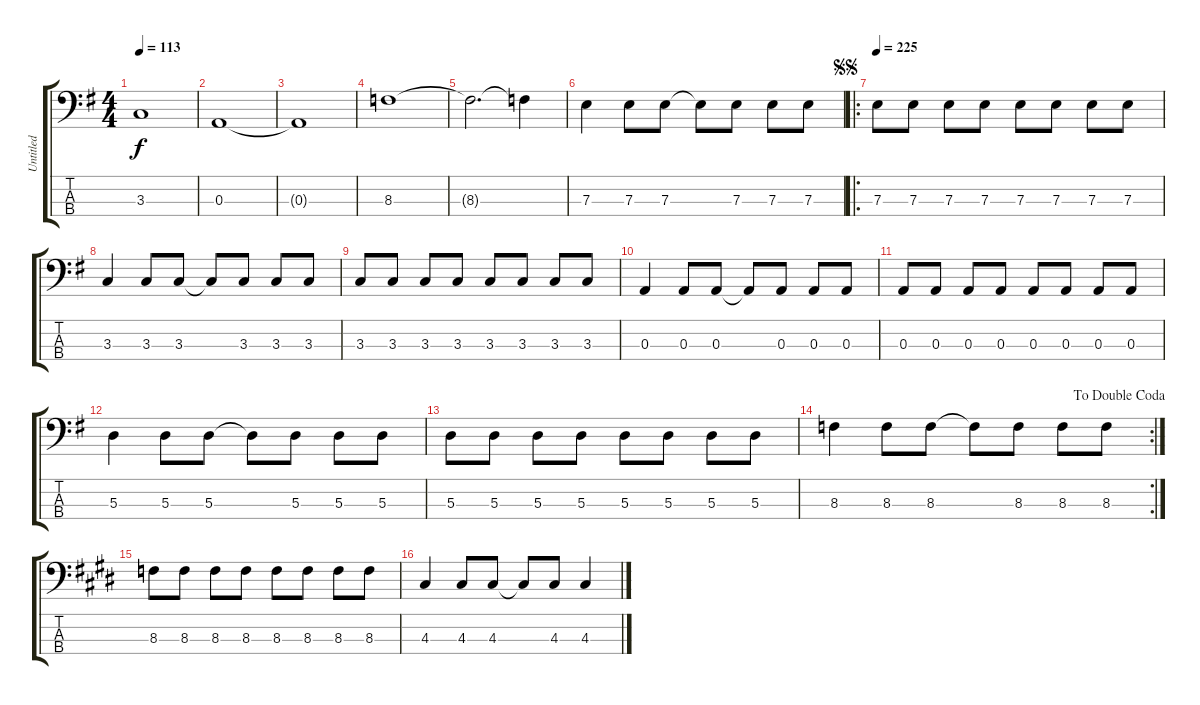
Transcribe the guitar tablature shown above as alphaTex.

\track ("Untitled" "Untitled") {instrument electricbassfinger}
\staff {score tabs}
\tuning (G2 D2 A1 E1) {hide}
\ts (4 4)
\tempo 113
\clef f4
\ks g
3.3{t}.1{dy f} |
0.3.1 |
0.3{t}.1 |
8.3.1 |
8.3{t}.2{d} 8.3{t}.4 |
7.3.4 7.3.8 7.3.8 7.3{t}.8 7.3.8 7.3.8 7.3.8 |
\ro
\jump segnosegno
\tempo 225
7.3.8 7.3.8 7.3.8 7.3.8 7.3.8 7.3.8 7.3.8 7.3.8 |
3.3.4 3.3.8 3.3.8 3.3{t}.8 3.3.8 3.3.8 3.3.8 |
3.3.8 3.3.8 3.3.8 3.3.8 3.3.8 3.3.8 3.3.8 3.3.8 |
0.3.4 0.3.8 0.3.8 0.3{t}.8 0.3.8 0.3.8 0.3.8 |
0.3.8 0.3.8 0.3.8 0.3.8 0.3.8 0.3.8 0.3.8 0.3.8 |
5.3.4 5.3.8 5.3.8 5.3{t}.8 5.3.8 5.3.8 5.3.8 |
5.3.8 5.3.8 5.3.8 5.3.8 5.3.8 5.3.8 5.3.8 5.3.8 |
\rc 2
\jump dadoublecoda
8.3.4 8.3.8 8.3.8 8.3{t}.8 8.3.8 8.3.8 8.3.8 |
\ks e
8.3.8 8.3.8 8.3.8 8.3.8 8.3.8 8.3.8 8.3.8 8.3.8 |
\ks c#minor
4.3.4 4.3.8 4.3.8 4.3{t}.8 4.3.8 4.3.4
